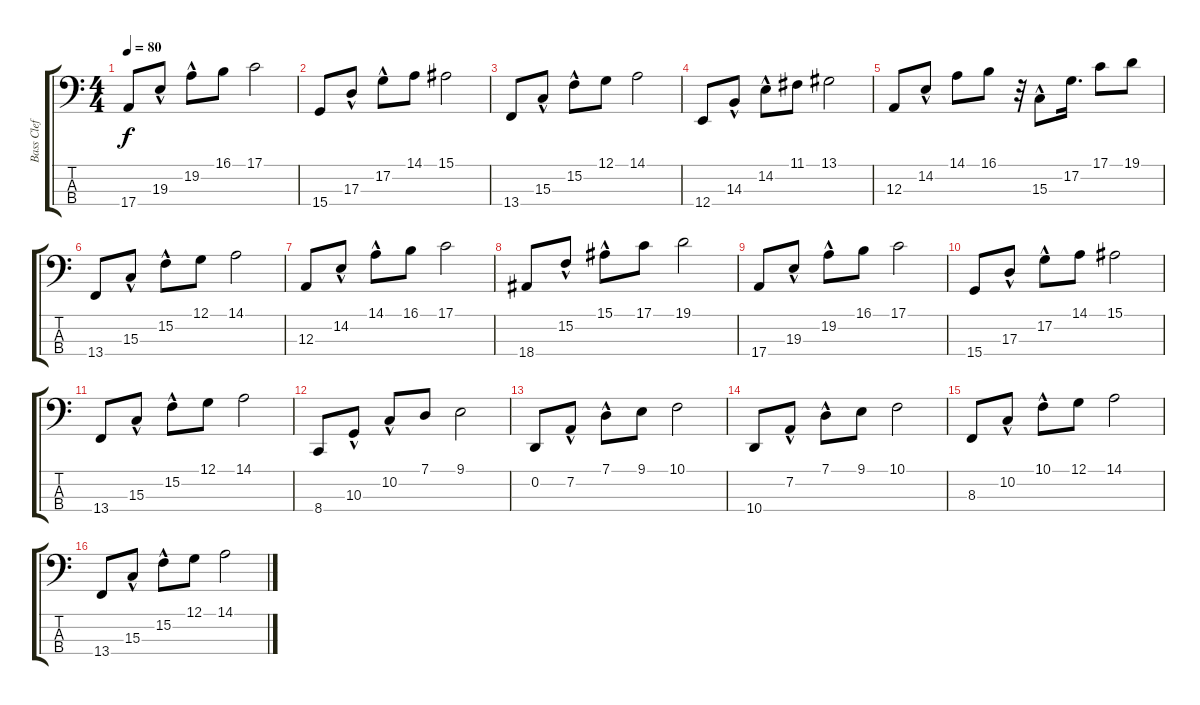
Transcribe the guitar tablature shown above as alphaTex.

\track ("Bass Clef Harmony" "Bass Clef ") {instrument pad2warm}
\staff {score tabs}
\tuning (G2 D2 A1 E1) {hide}
\ts (4 4)
\tempo 80
\clef f4
\ks c
17.4.8{dy f} 19.3{hac}.8 19.2{hac}.8 16.1.8 17.1.2 |
15.4.8 17.3{hac}.8 17.2{hac}.8 14.1.8 15.1.2 |
13.4.8 15.3{hac}.8 15.2{hac}.8 12.1.8 14.1.2 |
12.4.8 14.3{hac}.8 14.2{hac}.8 11.1.8 13.1.2 |
12.3.8 14.2{hac}.8 14.1.8 16.1.8 r.32 15.3{hac}.8 17.2.16{d} 17.1.8 19.1.8 |
13.4.8 15.3{hac}.8 15.2{hac}.8 12.1.8 14.1.2 |
12.3.8 14.2{hac}.8 14.1{hac}.8 16.1.8 17.1.2 |
18.4.8 15.2{hac}.8 15.1{hac}.8 17.1.8 19.1.2 |
17.4.8 19.3{hac}.8 19.2{hac}.8 16.1.8 17.1.2 |
15.4.8 17.3{hac}.8 17.2{hac}.8 14.1.8 15.1.2 |
13.4.8 15.3{hac}.8 15.2{hac}.8 12.1.8 14.1.2 |
8.4.8 10.3{hac}.8 10.2{hac}.8 7.1.8 9.1.2 |
0.2.8 7.2{hac}.8 7.1{hac}.8 9.1.8 10.1.2 |
10.4.8 7.2{hac}.8 7.1{hac}.8 9.1.8 10.1.2 |
8.3.8 10.2{hac}.8 10.1{hac}.8 12.1.8 14.1.2 |
13.4.8 15.3{hac}.8 15.2{hac}.8 12.1.8 14.1.2
